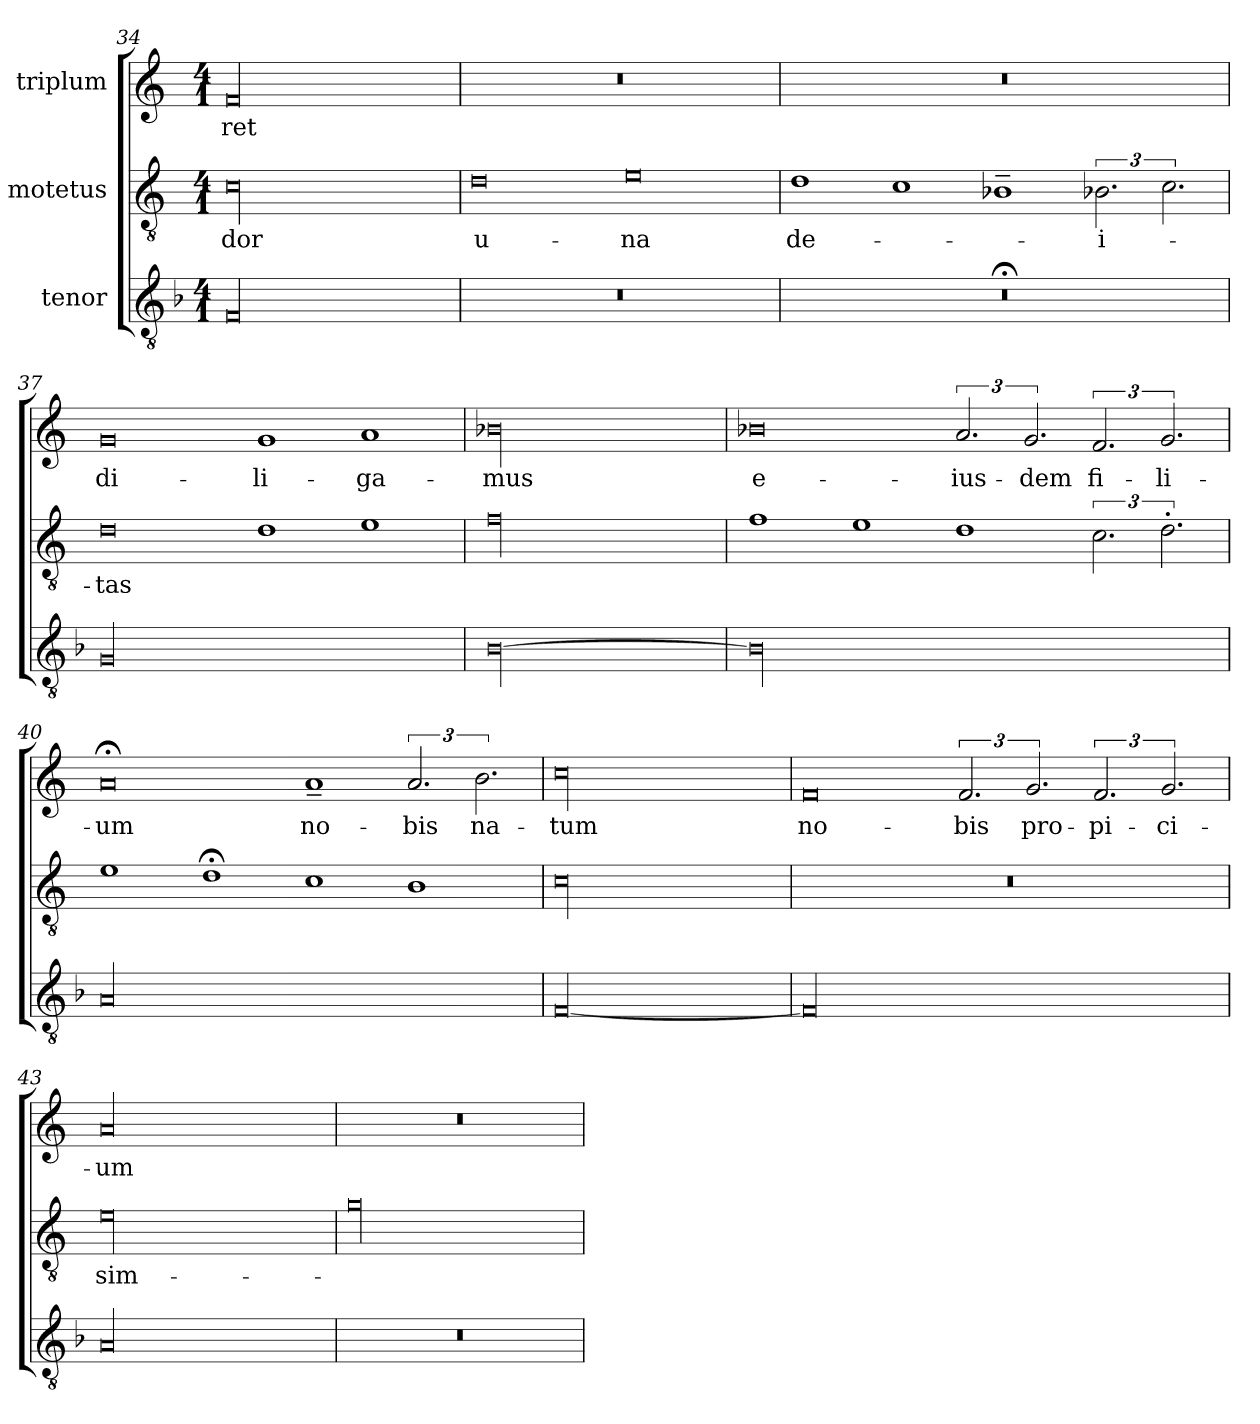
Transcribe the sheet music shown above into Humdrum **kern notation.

**kern	**kern	**text	**kern	**text
*part3	*part2	*part2	*part1	*part1
*staff3	*staff2	*staff2	*staff1	*staff1
*I"tenor	*I"motetus	*	*I"triplum	*
*clefGv2	*clefGv2	*	*clefG2	*
*k[b-]	*k[]	*	*k[]	*
*F:	*C:	*	*C:	*
*M4/1	*M4/1	*	*M4/1	*
=34	=34	=34	=34	=34
00F/	00c\	-dor	00f/	-ret
=35	=35	=35	=35	=35
00r	0d\	u-	00r	.
.	0e\	-na	.	.
=36	=36	=36	=36	=36
00r;<	1d\	de-	00r	.
.	1c\	.	.	.
.	1B-X~\	.	.	.
.	3.B-Xi\	-i-	.	.
.	3.c\	.	.	.
!!LO:PB:g=z
=37	=37	=37	=37	=37
00G/	0d\	-tas	0g/	di-
.	1d\	.	1g/	-li-
.	1e\	.	1a/	-ga-
=38	=38	=38	=38	=38
[00B-\	00f\	.	00b-X\	-mus
=39	=39	=39	=39	=39
00B-\]	1f\	.	0b-Xi\	e-
.	1e\	.	.	.
.	1d\	.	3.a/	-ius-
.	.	.	3.g/	-dem
.	3.c\	.	3.f/	fi-
.	3.d'\	.	3.g/	-li-
=40	=40	=40	=40	=40
00A/	1e\	.	0a;</	-um
.	1d;<\	.	.	.
.	1c\	.	1a~/	no-
.	1B\	.	3.a/	-bis
.	.	.	3.b\	na-
=41	=41	=41	=41	=41
[00F/	00c\	.	00cc\	-tum
=42	=42	=42	=42	=42
00F/]	00r	.	0f/	no-
.	.	.	3.f/	-bis
.	.	.	3.g/	pro-
.	.	.	3.f/	-pi-
.	.	.	3.g/	-ci-
!!LO:LB:g=z
=43	=43	=43	=43	=43
00A/	00e\	sim-	00a/	-um
=44	=44	=44	=44	=44
00r	00g\	.	00r	.
=	=	=	=	=
*-	*-	*-	*-	*-
